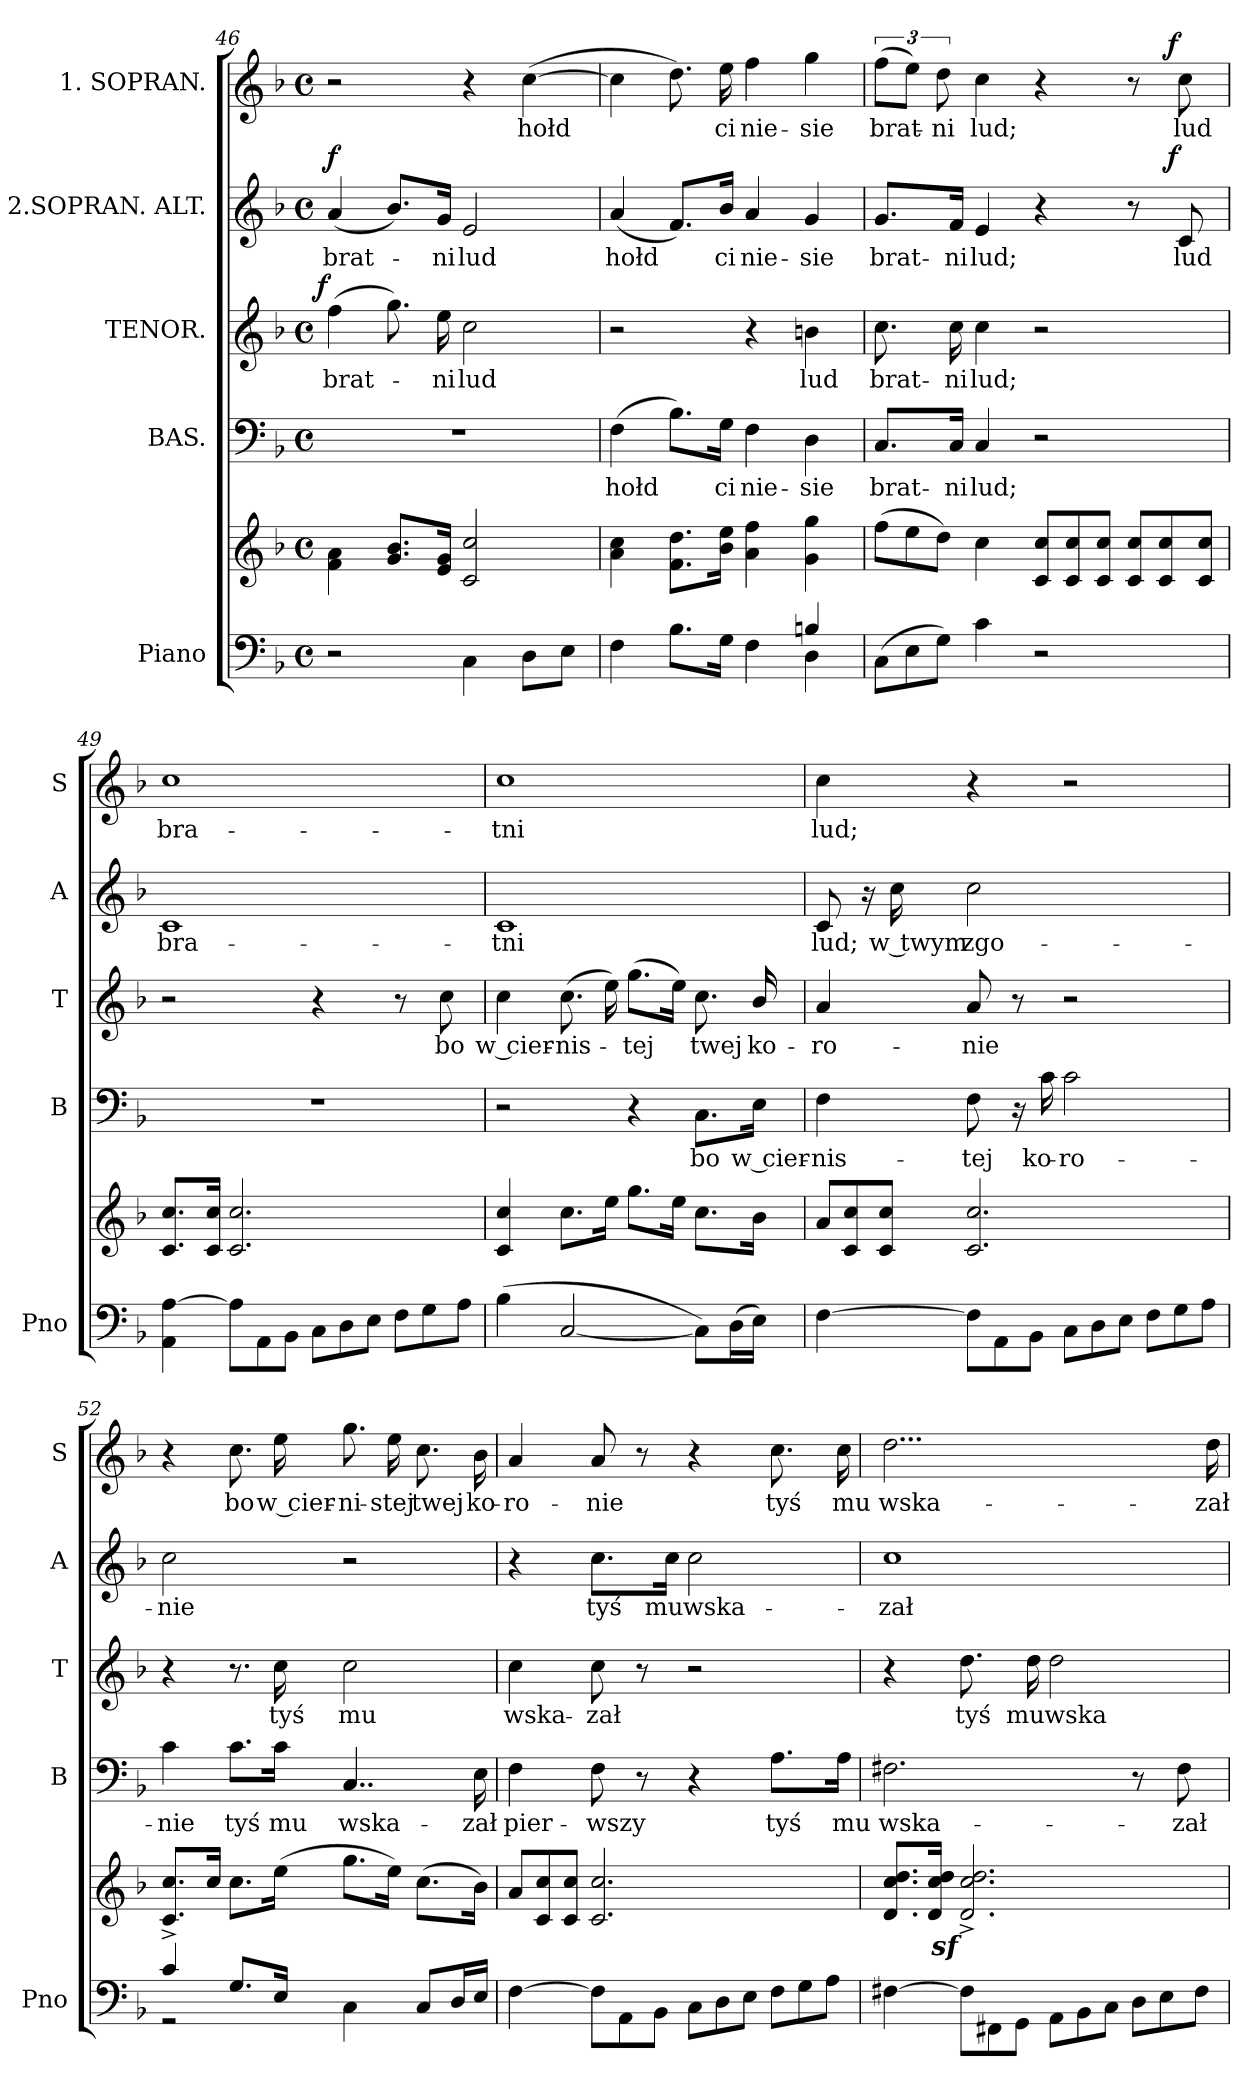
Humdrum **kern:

**kern	**kern	**kern	**text	**kern	**text	**dynam	**kern	**text	**dynam	**kern	**text	**dynam
*part5	*part5	*part4	*part4	*part3	*part3	*part3	*part2	*part2	*part2	*part1	*part1	*part1
*staff6	*staff5	*staff4	*staff4	*staff3	*staff3	*staff3	*staff2	*staff2	*staff2	*staff1	*staff1	*staff1
*I"Piano	*	*I"BAS.	*	*I"TENOR.	*	*	*I"2.SOPRAN. ALT.	*	*	*I"1. SOPRAN.	*	*
*I'Pno	*	*I'B	*	*I'T	*	*	*I'A	*	*	*I'S	*	*
*clefF4	*clefG2	*clefF4	*	*clefG2	*	*	*clefG2	*	*	*clefG2	*	*
*	*	*	*	*ITrd8c12	*	*	*	*	*	*	*	*
*k[b-]	*k[b-]	*k[b-]	*	*k[b-]	*	*	*k[b-]	*	*	*k[b-]	*	*
*M4/4	*M4/4	*M4/4	*	*M4/4	*	*	*M4/4	*	*	*M4/4	*	*
*met(c)	*met(c)	*met(c)	*	*met(c)	*	*	*met(c)	*	*	*met(c)	*	*
=46	=46	=46	=46	=46	=46	=46	=46	=46	=46	=46	=46	=46
!	!	!	!	!	!	!LO:DY:a:rj	!	!	!LO:DY:a	!	!	!
2r	4f\ 4a\	1r	.	(4f\	brat-	f	(4a/	brat-	f	2r	.	.
.	8.g/ 8.b-/L	.	.	8.g\)	.	.	8.b-/L)	.	.	.	.	.
.	16e/ 16g/Jk	.	.	16e\	-ni	.	16g/Jk	-ni	.	.	.	.
4C\	2c/ 2cc/	.	.	2c\	lud	.	2e/	lud	.	4r	.	.
8D\L	.	.	.	.	.	.	.	.	.	([4cc\	hołd	.
8E\J	.	.	.	.	.	.	.	.	.	.	.	.
=47	=47	=47	=47	=47	=47	=47	=47	=47	=47	=47	=47	=47
*^	*	*	*	*	*	*	*	*	*	*	*	*
4F\	2.ryy	4a\ 4cc\	(4F\	hołd	2r	.	.	(4a/	hołd	.	4cc\]	.	.
8.B-\L	.	8.f\ 8.dd\L	8.B-\L)	.	.	.	.	8.f/L)	.	.	8.dd\)	.	.
16G\Jk	.	16b-\ 16ee\Jk	16G\Jk	ci	.	.	.	16b-/Jk	ci	.	16ee\	ci	.
4F\	.	4a\ 4ff\	4F\	nie-	4r	.	.	4a/	nie-	.	4ff\	nie-	.
4Bn/	4D\	4g\ 4gg\	4D\	-sie	4Bn\	lud	.	4g/	-sie	.	4gg\	-sie	.
*v	*v	*	*	*	*	*	*	*	*	*	*	*	*
=48	=48	=48	=48	=48	=48	=48	=48	=48	=48	=48	=48	=48
*Xtuplet	*Xtuplet	*	*	*	*	*	*	*	*	*	*	*
(12C\L	(12ff\L	8.C/L	brat-	8.c\	brat-	.	8.g/L	brat-	.	(12ff\L	brat-	.
12E\	12ee\	.	.	.	.	.	.	.	.	12ee\J)	.	.
12G\J)	12dd\J)	.	.	.	.	.	.	.	.	12dd\	-ni	.
.	.	16C/Jk	ni	16c\	-ni	.	16f/Jk	-ni	.	.	.	.
4c\	4cc\	4C/	lud;	4c\	lud;	.	4e/	lud;	.	4cc\	lud;	.
2r	12c/ 12cc/L	2r	.	2r	.	.	4r	.	.	4r	.	.
.	12c/ 12cc/	.	.	.	.	.	.	.	.	.	.	.
.	12c/ 12cc/J	.	.	.	.	.	.	.	.	.	.	.
.	12c/ 12cc/L	.	.	.	.	.	8r	.	.	8r	.	.
.	12c/ 12cc/	.	.	.	.	.	.	.	.	.	.	.
!	!	!	!	!	!	!	!	!	!LO:DY:a:rj	!	!	!LO:DY:a:rj
.	.	.	.	.	.	.	8c/	lud	f	8cc\	lud	f
.	12c/ 12cc/J	.	.	.	.	.	.	.	.	.	.	.
=49	=49	=49	=49	=49	=49	=49	=49	=49	=49	=49	=49	=49
4AA\ [4A\	8.c/ 8.cc/L	1r	.	2r	.	.	1c	bra-	.	1cc	bra-	.
.	16c/ 16cc/Jk	.	.	.	.	.	.	.	.	.	.	.
12A\L]	2.c/ 2.cc/	.	.	.	.	.	.	.	.	.	.	.
12AA\	.	.	.	.	.	.	.	.	.	.	.	.
12BB-\J	.	.	.	.	.	.	.	.	.	.	.	.
12C\L	.	.	.	4r	.	.	.	.	.	.	.	.
12D\	.	.	.	.	.	.	.	.	.	.	.	.
12E\J	.	.	.	.	.	.	.	.	.	.	.	.
12F\L	.	.	.	8r	.	.	.	.	.	.	.	.
12G\	.	.	.	.	.	.	.	.	.	.	.	.
.	.	.	.	8c\	bo	.	.	.	.	.	.	.
12A\J	.	.	.	.	.	.	.	.	.	.	.	.
=50	=50	=50	=50	=50	=50	=50	=50	=50	=50	=50	=50	=50
(4B-\	4c/ 4cc/	2r	.	4c\	w cier-	.	1c	-tni	.	1cc	-tni	.
[2C/	8.cc\L	.	.	(8.c\	-nis-	.	.	.	.	.	.	.
.	16ee\Jk	.	.	16e\)	.	.	.	.	.	.	.	.
.	8.gg\L	4r	.	(8.g\L	-tej	.	.	.	.	.	.	.
.	16ee\Jk	.	.	16e\Jk)	.	.	.	.	.	.	.	.
8C\L])	8.cc\L	8.C\L	bo	8.c\	twej	.	.	.	.	.	.	.
(16D\L	.	.	.	.	.	.	.	.	.	.	.	.
16E\JJ)	16b-\Jk	16E\Jk	w cier-	16B-/	ko-	.	.	.	.	.	.	.
=51	=51	=51	=51	=51	=51	=51	=51	=51	=51	=51	=51	=51
[4F\	12a/L	4F\	-nis-	4A/	-ro-	.	8c/	lud;	.	4cc\	lud;	.
.	12c/ 12cc/	.	.	.	.	.	.	.	.	.	.	.
.	.	.	.	.	.	.	16r	.	.	.	.	.
.	12c/ 12cc/J	.	.	.	.	.	.	.	.	.	.	.
.	.	.	.	.	.	.	16cc\	w twym	.	.	.	.
!	!	!	!	!	!	!	!LO:N:vis=2	!	!	!	!	!
12F\L]	2.c/ 2.cc/	8F\	-tej	8A/	-nie	.	2.cc\	zgo-	.	4r	.	.
12AA\	.	.	.	.	.	.	.	.	.	.	.	.
.	.	16r	.	8r	.	.	.	.	.	.	.	.
12BB-\J	.	.	.	.	.	.	.	.	.	.	.	.
.	.	16c\	ko-	.	.	.	.	.	.	.	.	.
12C\L	.	2c\	-ro-	2r	.	.	.	.	.	2r	.	.
12D\	.	.	.	.	.	.	.	.	.	.	.	.
12E\J	.	.	.	.	.	.	.	.	.	.	.	.
12F\L	.	.	.	.	.	.	.	.	.	.	.	.
12G\	.	.	.	.	.	.	.	.	.	.	.	.
12A\J	.	.	.	.	.	.	.	.	.	.	.	.
=52	=52	=52	=52	=52	=52	=52	=52	=52	=52	=52	=52	=52
*^	*	*	*	*	*	*	*	*	*	*	*	*
4c/	2rGG	8.c^/ 8.cc^/L	4c\	-nie	4r	.	.	2cc\	-nie	.	4r	.	.
.	.	16cc/Jk	.	.	.	.	.	.	.	.	.	.	.
8.G/L	.	8.cc\L	8.c\L	tyś	8.r	.	.	.	.	.	8.cc\	bo	.
16E/Jk	.	(16ee\Jk	16c\Jk	mu	16c\	tyś	.	.	.	.	16ee\	w cier-	.
4C\	2ryy	8.gg\L	4..C/	wska-	2c\	mu	.	2r	.	.	8.gg\	-ni-	.
.	.	16ee\Jk)	.	.	.	.	.	.	.	.	16ee\	-stej	.
8C/L	.	(8.cc\L	.	.	.	.	.	.	.	.	8.cc\	twej	.
16D/L	.	.	.	.	.	.	.	.	.	.	.	.	.
16E/JJ	.	16b-\Jk)	16E\	-zał	.	.	.	.	.	.	16b-\	ko-	.
*v	*v	*	*	*	*	*	*	*	*	*	*	*	*
=53	=53	=53	=53	=53	=53	=53	=53	=53	=53	=53	=53	=53
[4F\	12a/L	4F\	pier-	4c\	wska-	.	4r	.	.	4a/	-ro-	.
.	12c/ 12cc/	.	.	.	.	.	.	.	.	.	.	.
.	12c/ 12cc/J	.	.	.	.	.	.	.	.	.	.	.
12F\L]	2.c/ 2.cc/	8F\	-wszy	8c\	-zał	.	8.cc\L	tyś	.	8a/	-nie	.
12AA\	.	.	.	.	.	.	.	.	.	.	.	.
.	.	8r	.	8r	.	.	.	.	.	8r	.	.
12BB-\J	.	.	.	.	.	.	.	.	.	.	.	.
.	.	.	.	.	.	.	16cc\Jk	mu	.	.	.	.
12C\L	.	4r	.	2r	.	.	2cc\	wska-	.	4r	.	.
12D\	.	.	.	.	.	.	.	.	.	.	.	.
12E\J	.	.	.	.	.	.	.	.	.	.	.	.
12F\L	.	8.A\L	tyś	.	.	.	.	.	.	8.cc\	tyś	.
12G\	.	.	.	.	.	.	.	.	.	.	.	.
12A\J	.	.	.	.	.	.	.	.	.	.	.	.
.	.	16A\Jk	mu	.	.	.	.	.	.	16cc\	mu	.
=54	=54	=54	=54	=54	=54	=54	=54	=54	=54	=54	=54	=54
[4F#X\	8.d/ 8.cc/ 8.dd/L	2.F#X\	wska-	4r	.	.	1cc	-zał	.	2...dd\	wska-	.
.	16d/ 16cc/ 16dd/Jk	.	.	.	.	.	.	.	.	.	.	.
!	!LO:DY:rj	!	!	!	!	!	!	!	!	!	!	!
12F#\L]	2.dz^</ 2.ccz^</ 2.ddz^</	.	.	8.d\	tyś	.	.	.	.	.	.	.
12FF#X\	.	.	.	.	.	.	.	.	.	.	.	.
12GG\J	.	.	.	.	.	.	.	.	.	.	.	.
.	.	.	.	16d\	mu	.	.	.	.	.	.	.
12AA\L	.	.	.	2d\	wska-	.	.	.	.	.	.	.
12BB-\	.	.	.	.	.	.	.	.	.	.	.	.
12C\J	.	.	.	.	.	.	.	.	.	.	.	.
12D\L	.	8r	.	.	.	.	.	.	.	.	.	.
12E\	.	.	.	.	.	.	.	.	.	.	.	.
.	.	8F#\	-zał	.	.	.	.	.	.	.	.	.
12F#\J	.	.	.	.	.	.	.	.	.	.	.	.
.	.	.	.	.	.	.	.	.	.	16dd\	-zał	.
=	=	=	=	=	=	=	=	=	=	=	=	=
*-	*-	*-	*-	*-	*-	*-	*-	*-	*-	*-	*-	*-
